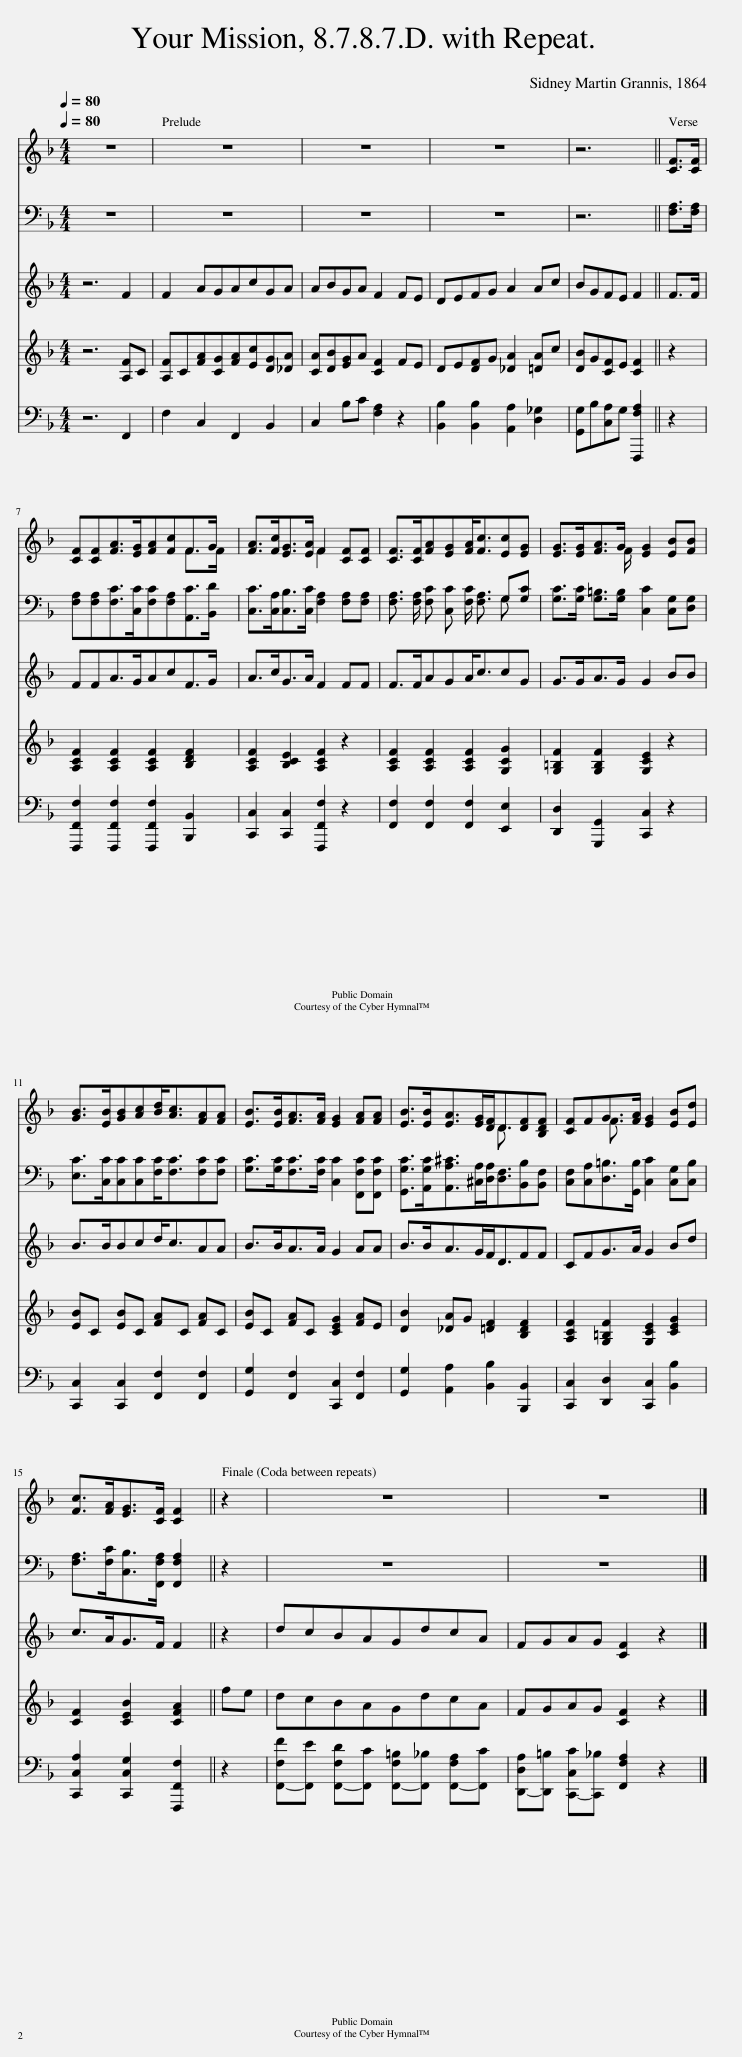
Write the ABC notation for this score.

X:1
%%score ( 1 2 ) ( 3 4 ) 5 6 7
L:1/8
Q:1/4=80
M:4/4
I:linebreak $
K:F
V:1 treble
V:2 treble
V:3 bass
V:4 bass
V:5 treble
V:6 treble
V:7 bass
V:1
 z8 | z8 | z8 | z8 | z6 || %5
 [CF]>[CF] |$ [CF][CF][FA]>[EG][FA][Fc]F>G | [FA]>[Fc][EG]>[EA] F2 [CF][CF] | [CF]>[CF][FA][EG][FA]<[Fc][Ec][EG] | [EG]>[EG][FA]>G [EG]2 [EB][FB] |$ %10
 [GB]>[EB][GB][Ac][Bd]<[Ac][FA][FA] | [EB]>[EB][FA]>[FA] [EG]2 [FA][FA] | [EB]>[EB][EA]>[EG][DF]<D[DF][B,DF] | [CF]FG>[FA] [EG]2 [EB][Ed] |$ [Fc]>[FA][EG]>[CF] [CF]2 || %15
 z2 | z8 | z8 |] %18
V:2
 x8 | x8 | x8 | x8 | x6 || %5
 x2 |$ x6 F>F | x4 F2 x2 | x8 | x7/2 F/ x4 |$ %10
 x8 | x8 | x9/2 D3/2 x2 | x2 F3/2 x9/2 |$ x6 || %15
 x2 | x8 | x8 |] %18
V:3
 z8 | z8 | z8 | z8 | z6 || %5
 [F,A,]>[F,A,] |$ [F,A,][F,A,][F,C]>[C,C][F,C][F,A,][A,,C]>[B,,D] | [C,C]>[C,A,][C,B,]>[C,C] [F,A,]2 [F,A,][F,A,] | [F,A,]3/2 [F,A,]/ [F,C] [C,C] [F,C]/ [F,A,]3/2 G,[G,C] | [G,C]>[G,C] [G,=B,]>[G,B,] [C,C]2 [C,G,][D,G,] |$ %10
 [E,C]>[C,C][C,C][C,C][F,C]<[F,C][F,C][F,C] | [G,C]>[G,C][F,C]>[F,C] [C,C]2 [F,,F,C][F,,F,C] | [G,,G,C]>[A,,G,C][A,,A,^C]>[^C,A,][D,A,]<[D,F,][B,,B,][B,,F,] | [C,F,][C,A,][D,=B,]>[G,,B,] [C,C]2 [C,G,][C,B,] |$ [F,A,]>[F,C][C,B,]>[F,,F,A,] [F,,F,A,]2 || %15
 z2 | z8 | z8 |] %18
V:4
 x8 | x8 | x8 | x8 | x6 || %5
 x2 |$ x8 | x8 | x6 G, x | x8 |$ %10
 x8 | x8 | x8 | x8 |$ x6 || %15
 x2 | x8 | x8 |] %18
V:5
 z6 F2 | F2 AGAcGA | ABGA F2 FE | DEFG A2 Ac | BGFE F2 || %5
 F>F |$ FFA>GAcF>G | A>cG>A F2 FF | F>FAGA<ccG | G>GA>G G2 BB |$ %10
 B>BBcd<cAA | B>BA>A G2 AA | B>BA>GF<DFF | CFG>A G2 Bd |$ c>AG>F F2 || %15
 z2 | dcBAGdcA | FGAG [CF]2 z2 |] %18
V:6
 z6 [A,F]C | [A,F]C[FA][CG][FA][Ec][DG][_DA] | [CA][DB][EG]A [CF]2 FE | DE[DF]G [_DA]2 [=DA]c | [DB]G[CF]E [CF]2 || %5
 z2 |$ [A,CF]2 [A,CF]2 [A,CF]2 [B,DF]2 | [A,CF]2 [B,CE]2 [A,CF]2 z2 | [A,CF]2 [A,CF]2 [A,CF]2 [G,CG]2 | [G,=B,F]2 [G,B,F]2 [G,CE]2 z2 |$ %10
 [EB]C [EB]C [FA]C [FA]C | [EB]C [FA]C [CEG]2 [FA]E | [DB]2 [_DA]G [=DF]2 [B,DF]2 | [A,CF]2 [G,=B,F]2 [G,CE]2 [CEG]2 |$ [CF]2 [CEB]2 [CFA]2 || %15
 fe | dcBAGdcA | FGAG [CF]2 z2 |] %18
V:7
 z6 F,,2 | F,2 C,2 F,,2 B,,2 | C,2 B,C [F,A,]2 z2 | [B,,B,]2 [B,,B,]2 [A,,A,]2 [D,_G,]2 | [G,,G,]B,[C,A,]G, [F,,,F,A,]2 || %5
 z2 |$ [F,,,F,,F,]2 [F,,,F,,F,]2 [F,,,F,,F,]2 [B,,,B,,]2 | [C,,C,]2 [C,,C,]2 [F,,,F,,F,]2 z2 | [F,,F,]2 [F,,F,]2 [F,,F,]2 [E,,E,]2 | [D,,D,]2 [G,,,G,,]2 [C,,C,]2 z2 |$ %10
 [C,,C,]2 [C,,C,]2 [F,,F,]2 [F,,F,]2 | [G,,G,]2 [F,,F,]2 [C,,C,]2 [F,,F,]2 | [G,,G,]2 [A,,A,]2 [B,,B,]2 [B,,,B,,]2 | [C,,C,]2 [D,,D,]2 [C,,C,]2 [B,,B,]2 |$ [C,,C,A,]2 [C,,C,G,]2 [F,,,F,,F,]2 || %15
 z2 | [F,,-F,F][F,,E] [F,,-F,D][F,,C] [F,,-F,=B,][F,,_B,] [F,,-F,A,][F,,C] | [D,,-D,A,][D,,=B,] [C,,-C,C][C,,_B,] [F,,F,A,]2 z2 |] %18
